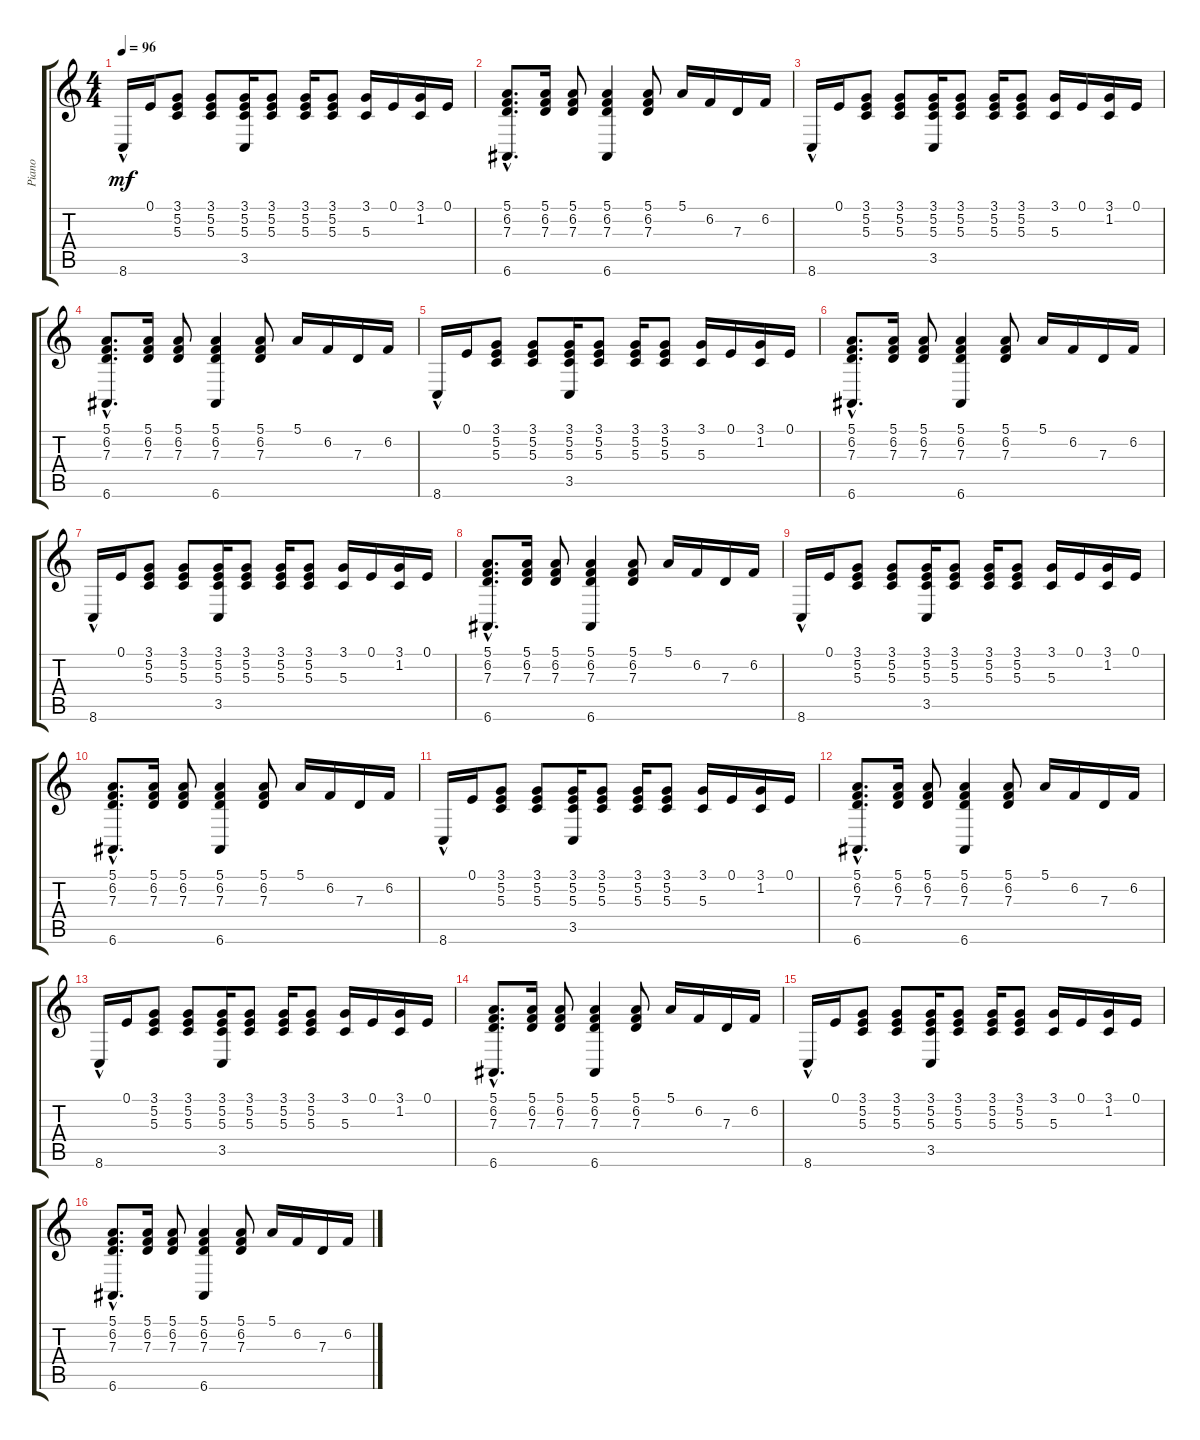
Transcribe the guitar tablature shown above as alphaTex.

\track ("Piano" "Piano") {instrument acousticgrandpiano}
\staff {score tabs}
\tuning (E4 B3 G3 D3 A2 E2) {hide}
\ts (4 4)
\tempo 96
\clef g2
\ks c
8.6{hac}.16{dy mf} 0.1.16 (3.1 5.2 5.3).8 (3.1 5.2 5.3).8 (3.1 5.2 5.3 3.5).16 (3.1 5.2 5.3).8 (3.1 5.2 5.3).16 (3.1 5.2 5.3).8 (3.1 5.3).16 0.1.16 (3.1 1.2).16 0.1.16 |
(5.1{hac} 6.2{hac} 7.3{hac} 6.6{hac}).8{d} (5.1 6.2 7.3).16 (5.1 6.2 7.3).8 (5.1 6.2 7.3 6.6).4 (5.1 6.2 7.3).8 5.1.16 6.2.16 7.3.16 6.2.16 |
8.6{hac}.16 0.1.16 (3.1 5.2 5.3).8 (3.1 5.2 5.3).8 (3.1 5.2 5.3 3.5).16 (3.1 5.2 5.3).8 (3.1 5.2 5.3).16 (3.1 5.2 5.3).8 (3.1 5.3).16 0.1.16 (3.1 1.2).16 0.1.16 |
(5.1{hac} 6.2{hac} 7.3{hac} 6.6{hac}).8{d} (5.1 6.2 7.3).16 (5.1 6.2 7.3).8 (5.1 6.2 7.3 6.6).4 (5.1 6.2 7.3).8 5.1.16 6.2.16 7.3.16 6.2.16 |
8.6{hac}.16 0.1.16 (3.1 5.2 5.3).8 (3.1 5.2 5.3).8 (3.1 5.2 5.3 3.5).16 (3.1 5.2 5.3).8 (3.1 5.2 5.3).16 (3.1 5.2 5.3).8 (3.1 5.3).16 0.1.16 (3.1 1.2).16 0.1.16 |
(5.1{hac} 6.2{hac} 7.3{hac} 6.6{hac}).8{d} (5.1 6.2 7.3).16 (5.1 6.2 7.3).8 (5.1 6.2 7.3 6.6).4 (5.1 6.2 7.3).8 5.1.16 6.2.16 7.3.16 6.2.16 |
8.6{hac}.16 0.1.16 (3.1 5.2 5.3).8 (3.1 5.2 5.3).8 (3.1 5.2 5.3 3.5).16 (3.1 5.2 5.3).8 (3.1 5.2 5.3).16 (3.1 5.2 5.3).8 (3.1 5.3).16 0.1.16 (3.1 1.2).16 0.1.16 |
(5.1{hac} 6.2{hac} 7.3{hac} 6.6{hac}).8{d} (5.1 6.2 7.3).16 (5.1 6.2 7.3).8 (5.1 6.2 7.3 6.6).4 (5.1 6.2 7.3).8 5.1.16 6.2.16 7.3.16 6.2.16 |
8.6{hac}.16 0.1.16 (3.1 5.2 5.3).8 (3.1 5.2 5.3).8 (3.1 5.2 5.3 3.5).16 (3.1 5.2 5.3).8 (3.1 5.2 5.3).16 (3.1 5.2 5.3).8 (3.1 5.3).16 0.1.16 (3.1 1.2).16 0.1.16 |
(5.1{hac} 6.2{hac} 7.3{hac} 6.6{hac}).8{d} (5.1 6.2 7.3).16 (5.1 6.2 7.3).8 (5.1 6.2 7.3 6.6).4 (5.1 6.2 7.3).8 5.1.16 6.2.16 7.3.16 6.2.16 |
8.6{hac}.16 0.1.16 (3.1 5.2 5.3).8 (3.1 5.2 5.3).8 (3.1 5.2 5.3 3.5).16 (3.1 5.2 5.3).8 (3.1 5.2 5.3).16 (3.1 5.2 5.3).8 (3.1 5.3).16 0.1.16 (3.1 1.2).16 0.1.16 |
(5.1{hac} 6.2{hac} 7.3{hac} 6.6{hac}).8{d} (5.1 6.2 7.3).16 (5.1 6.2 7.3).8 (5.1 6.2 7.3 6.6).4 (5.1 6.2 7.3).8 5.1.16 6.2.16 7.3.16 6.2.16 |
8.6{hac}.16 0.1.16 (3.1 5.2 5.3).8 (3.1 5.2 5.3).8 (3.1 5.2 5.3 3.5).16 (3.1 5.2 5.3).8 (3.1 5.2 5.3).16 (3.1 5.2 5.3).8 (3.1 5.3).16 0.1.16 (3.1 1.2).16 0.1.16 |
(5.1{hac} 6.2{hac} 7.3{hac} 6.6{hac}).8{d} (5.1 6.2 7.3).16 (5.1 6.2 7.3).8 (5.1 6.2 7.3 6.6).4 (5.1 6.2 7.3).8 5.1.16 6.2.16 7.3.16 6.2.16 |
8.6{hac}.16 0.1.16 (3.1 5.2 5.3).8 (3.1 5.2 5.3).8 (3.1 5.2 5.3 3.5).16 (3.1 5.2 5.3).8 (3.1 5.2 5.3).16 (3.1 5.2 5.3).8 (3.1 5.3).16 0.1.16 (3.1 1.2).16 0.1.16 |
(5.1{hac} 6.2{hac} 7.3{hac} 6.6{hac}).8{d} (5.1 6.2 7.3).16 (5.1 6.2 7.3).8 (5.1 6.2 7.3 6.6).4 (5.1 6.2 7.3).8 5.1.16 6.2.16 7.3.16 6.2.16
